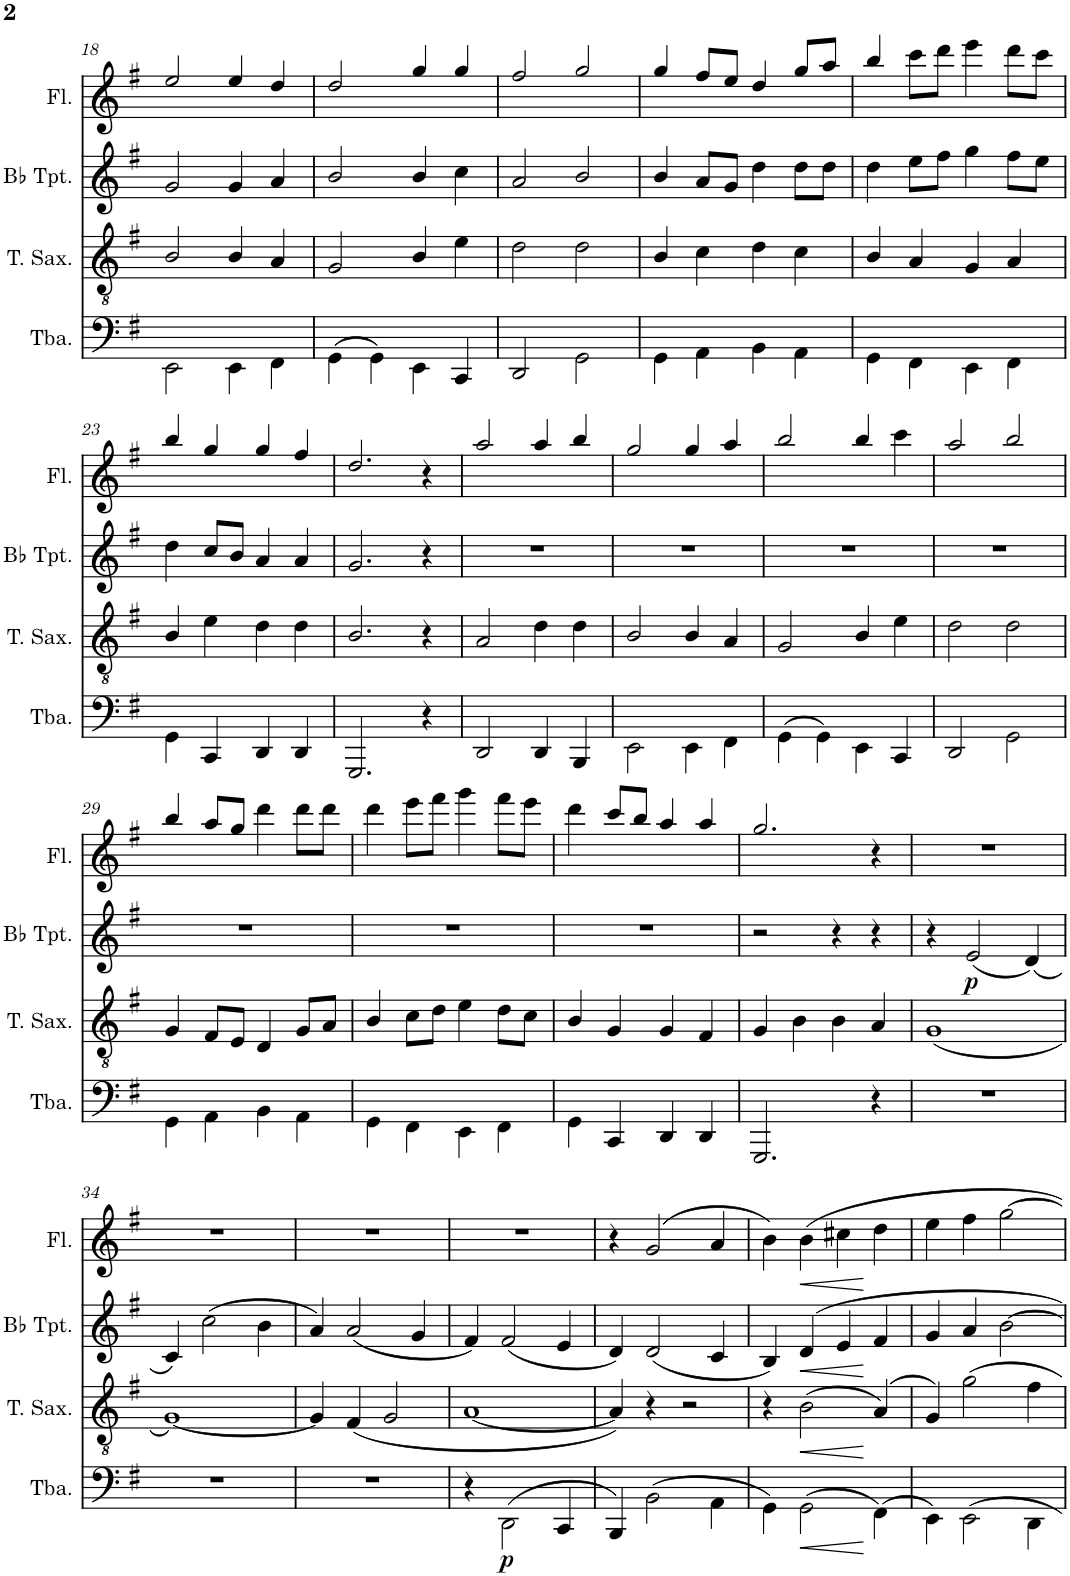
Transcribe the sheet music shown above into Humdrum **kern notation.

**kern	**dynam	**kern	**dynam	**kern	**dynam	**kern	**dynam
*part4	*part4	*part3	*part3	*part2	*part2	*part1	*part1
*staff4	*staff4	*staff3	*staff3	*staff2	*staff2	*staff1	*staff1
*I"Tuba	*	*I"Tenor Saxophone	*	*I"Bb Trumpet	*	*I"Flute	*
*I'Tba.	*	*I'T. Sax.	*	*I'Bb Tpt.	*	*I'Fl.	*
!!LO:PB:g=z
*clefF4	*	*clefGv2	*	*clefG2	*	*clefG2	*
*	*	*ITrd8c14	*	*ITrd1c2	*	*	*
*k[f#]	*	*k[f#]	*	*k[f#]	*	*k[f#]	*
*M4/4	*	*M4/4	*	*M4/4	*	*M4/4	*
=18	=18	=18	=18	=18	=18	=18	=18
2EE\	.	2B/	.	2g/	.	2ee/	.
4EE\	.	4B/	.	4g/	.	4ee/	.
4FF#\	.	4A/	.	4a/	.	4dd/	.
=19	=19	=19	=19	=19	=19	=19	=19
(4GG\	.	2G/	.	2b/	.	2dd/	.
4GG\)	.	.	.	.	.	.	.
4EE\	.	4B/	.	4b/	.	4gg/	.
4CC/	.	4e\	.	4cc\	.	4gg/	.
=20	=20	=20	=20	=20	=20	=20	=20
2DD/	.	2d\	.	2a/	.	2ff#/	.
2GG\	.	2d\	.	2b/	.	2gg/	.
=21	=21	=21	=21	=21	=21	=21	=21
4GG\	.	4B/	.	4b/	.	4gg/	.
4AA\	.	4c\	.	8a/L	.	8ff#/L	.
.	.	.	.	8g/J	.	8ee/J	.
4BB\	.	4d\	.	4dd\	.	4dd/	.
4AA\	.	4c\	.	8dd\L	.	8gg/L	.
.	.	.	.	8dd\J	.	8aa/J	.
=22	=22	=22	=22	=22	=22	=22	=22
4GG\	.	4B/	.	4dd\	.	4bb/	.
4FF#\	.	4A/	.	8ee\L	.	8ccc\L	.
.	.	.	.	8ff#\J	.	8ddd\J	.
4EE\	.	4G/	.	4gg\	.	4eee\	.
4FF#\	.	4A/	.	8ff#\L	.	8ddd\L	.
.	.	.	.	8ee\J	.	8ccc\J	.
!!LO:LB:g=z
=23	=23	=23	=23	=23	=23	=23	=23
4GG\	.	4B/	.	4dd\	.	4bb/	.
4CC/	.	4e\	.	8cc/L	.	4gg/	.
.	.	.	.	8b/J	.	.	.
4DD/	.	4d\	.	4a/	.	4gg/	.
4DD/	.	4d\	.	4a/	.	4ff#/	.
=24	=24	=24	=24	=24	=24	=24	=24
2.GGG/	.	2.B/	.	2.g/	.	2.dd/	.
4r	.	4r	.	4r	.	4r	.
=25	=25	=25	=25	=25	=25	=25	=25
2DD/	.	2A/	.	1r	.	2aa/	.
4DD/	.	4d\	.	.	.	4aa/	.
4BBB/	.	4d\	.	.	.	4bb/	.
=26	=26	=26	=26	=26	=26	=26	=26
2EE\	.	2B/	.	1r	.	2gg/	.
4EE\	.	4B/	.	.	.	4gg/	.
4FF#\	.	4A/	.	.	.	4aa/	.
=27	=27	=27	=27	=27	=27	=27	=27
(4GG\	.	2G/	.	1r	.	2bb/	.
4GG\)	.	.	.	.	.	.	.
4EE\	.	4B/	.	.	.	4bb/	.
4CC/	.	4e\	.	.	.	4ccc\	.
=28	=28	=28	=28	=28	=28	=28	=28
2DD/	.	2d\	.	1r	.	2aa/	.
2GG\	.	2d\	.	.	.	2bb/	.
!!LO:LB:g=z
=29	=29	=29	=29	=29	=29	=29	=29
4GG\	.	4G/	.	1r	.	4bb/	.
4AA\	.	8F#/L	.	.	.	8aa/L	.
.	.	8E/J	.	.	.	8gg/J	.
4BB\	.	4D/	.	.	.	4ddd\	.
4AA\	.	8G/L	.	.	.	8ddd\L	.
.	.	8A/J	.	.	.	8ddd\J	.
=30	=30	=30	=30	=30	=30	=30	=30
4GG\	.	4B/	.	1r	.	4ddd\	.
4FF#\	.	8c\L	.	.	.	8eee\L	.
.	.	8d\J	.	.	.	8fff#\J	.
4EE\	.	4e\	.	.	.	4ggg\	.
4FF#\	.	8d\L	.	.	.	8fff#\L	.
.	.	8c\J	.	.	.	8eee\J	.
=31	=31	=31	=31	=31	=31	=31	=31
4GG\	.	4B/	.	1r	.	4ddd\	.
4CC/	.	4G/	.	.	.	8ccc/L	.
.	.	.	.	.	.	8bb/J	.
4DD/	.	4G/	.	.	.	4aa/	.
4DD/	.	4F#/	.	.	.	4aa/	.
=32	=32	=32	=32	=32	=32	=32	=32
2.GGG/	.	4G/	.	2r	.	2.gg/	.
.	.	4B\	.	.	.	.	.
.	.	4B\	.	4r	.	.	.
4r	.	4A/	.	4r	.	4r	.
=33	=33	=33	=33	=33	=33	=33	=33
1r	.	(<1G	.	4r	.	1r	.
!	!	!	!	!	!LO:DY:b	!	!
.	.	.	.	(<2e/	p	.	.
.	.	.	.	(<4d/)	.	.	.
!!LO:LB:g=z
=34	=34	=34	=34	=34	=34	=34	=34
1r	.	[<1G)	.	4c/)	.	1r	.
.	.	.	.	(>2cc\	.	.	.
.	.	.	.	4b\	.	.	.
=35	=35	=35	=35	=35	=35	=35	=35
1r	.	4G/]	.	4a/)	.	1r	.
.	.	(<4F#/	.	(<2a/	.	.	.
.	.	2G/	.	.	.	.	.
.	.	.	.	4g/	.	.	.
=36	=36	=36	=36	=36	=36	=36	=36
4r	.	[<1A	.	4f#/)	.	1r	.
!	!LO:DY:b	!	!	!	!	!	!
(>2DD\	p	.	.	(<2f#/	.	.	.
4CC/	.	.	.	4e/	.	.	.
=37	=37	=37	=37	=37	=37	=37	=37
4BBB/)	.	4A/])	.	4d/)	.	4r	.
(>2BB\	.	4r	.	(<2d/	.	(>2g/	.
.	.	2r	.	.	.	.	.
4AA\	.	.	.	4c/	.	4a/	.
=38	=38	=38	=38	=38	=38	=38	=38
4GG\)	.	4r	.	4B/)	.	4b\)	.
!	!LO:HP:b	!	!LO:HP:b	!	!LO:HP:b	!	!LO:HP:b
(>2GG\	<	(>2B\	<	4d/	<	4b\	<
.	.	.	.	4e/	.	4cc#X\	.
(>4FF#\)	[	(>4A/)	[	4f#/	[	4dd\	[
=39	=39	=39	=39	=39	=39	=39	=39
4EE\)	.	4G/)	.	4g/	.	4ee\	.
2EE\	.	2g\	.	4a/	.	4ff#\	.
.	.	.	.	[>2b\	.	[>2gg\	.
4DD\	.	4f#\	.	.	.	.	.
=	=	=	=	=	=	=	=
*-	*-	*-	*-	*-	*-	*-	*-
